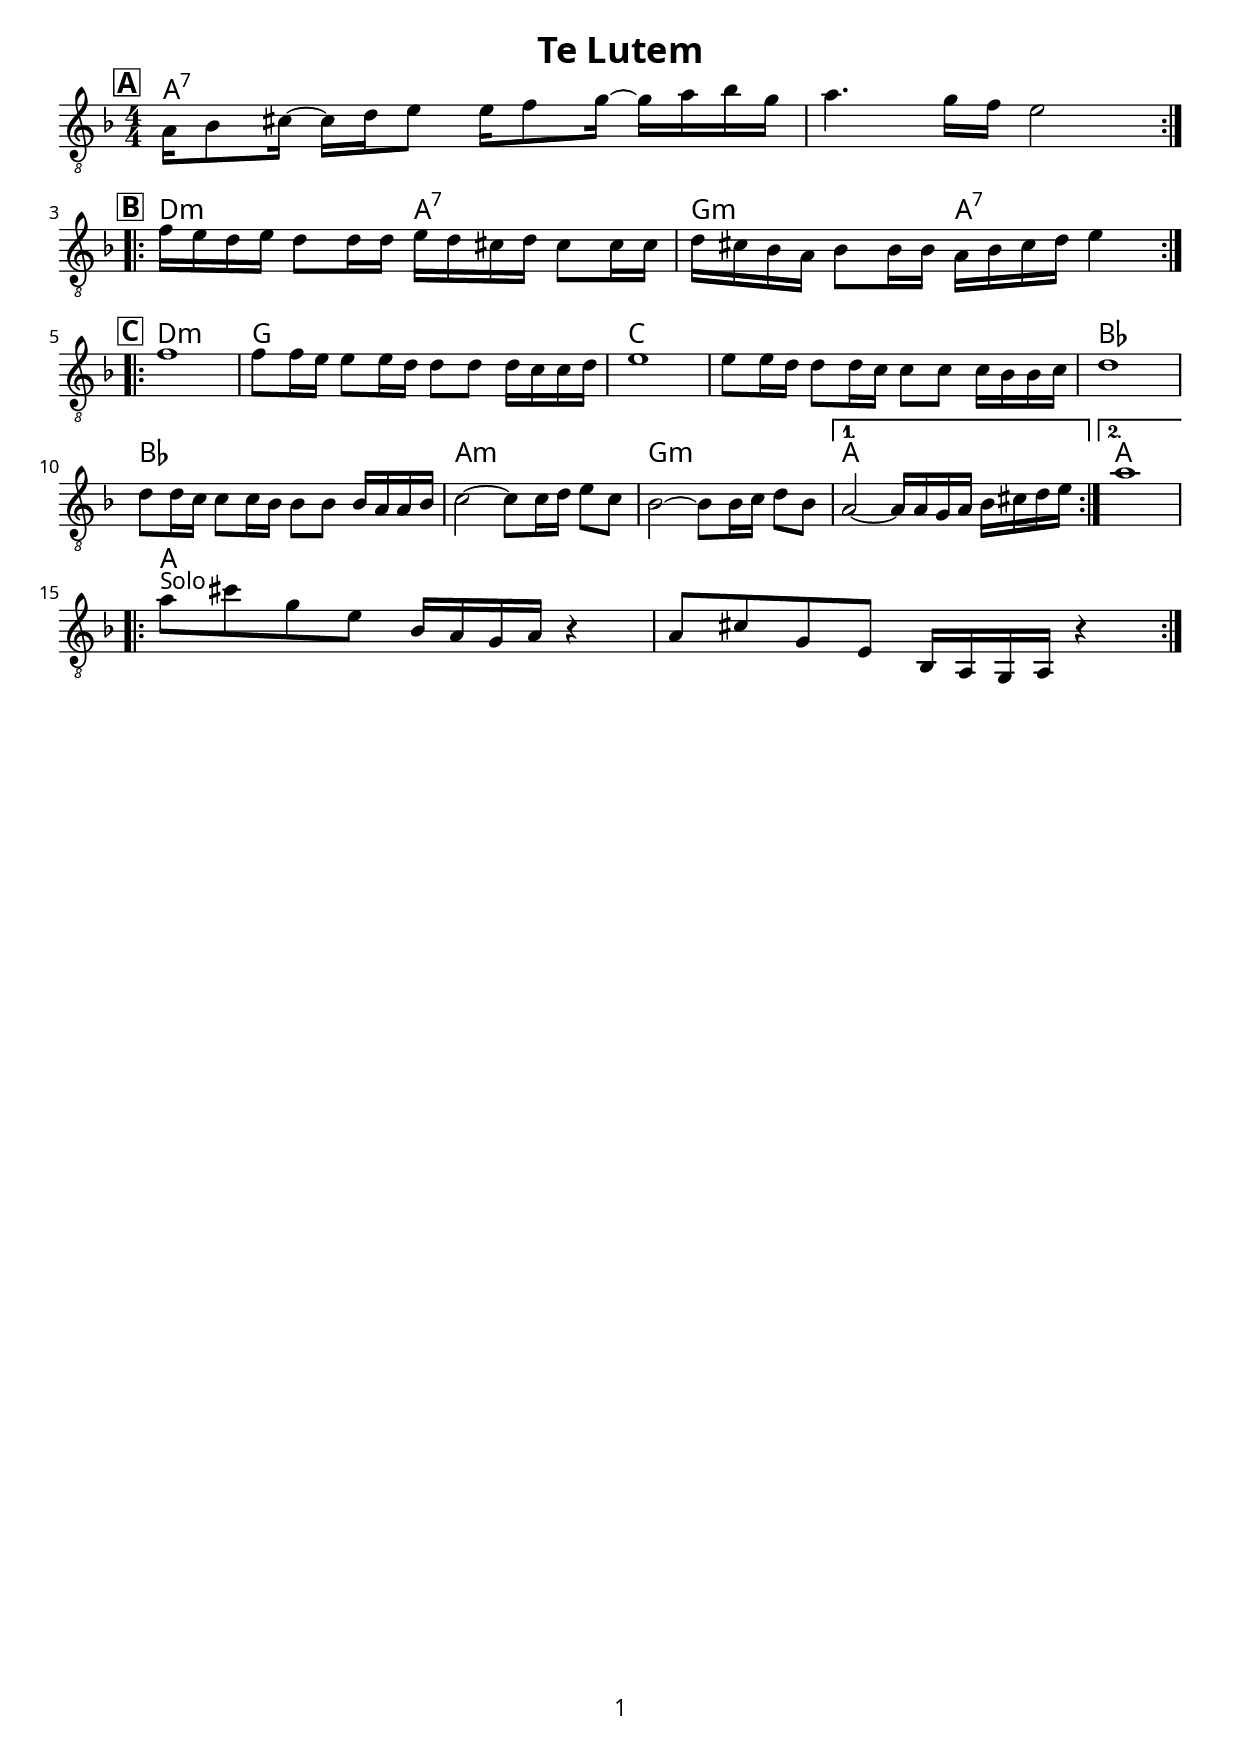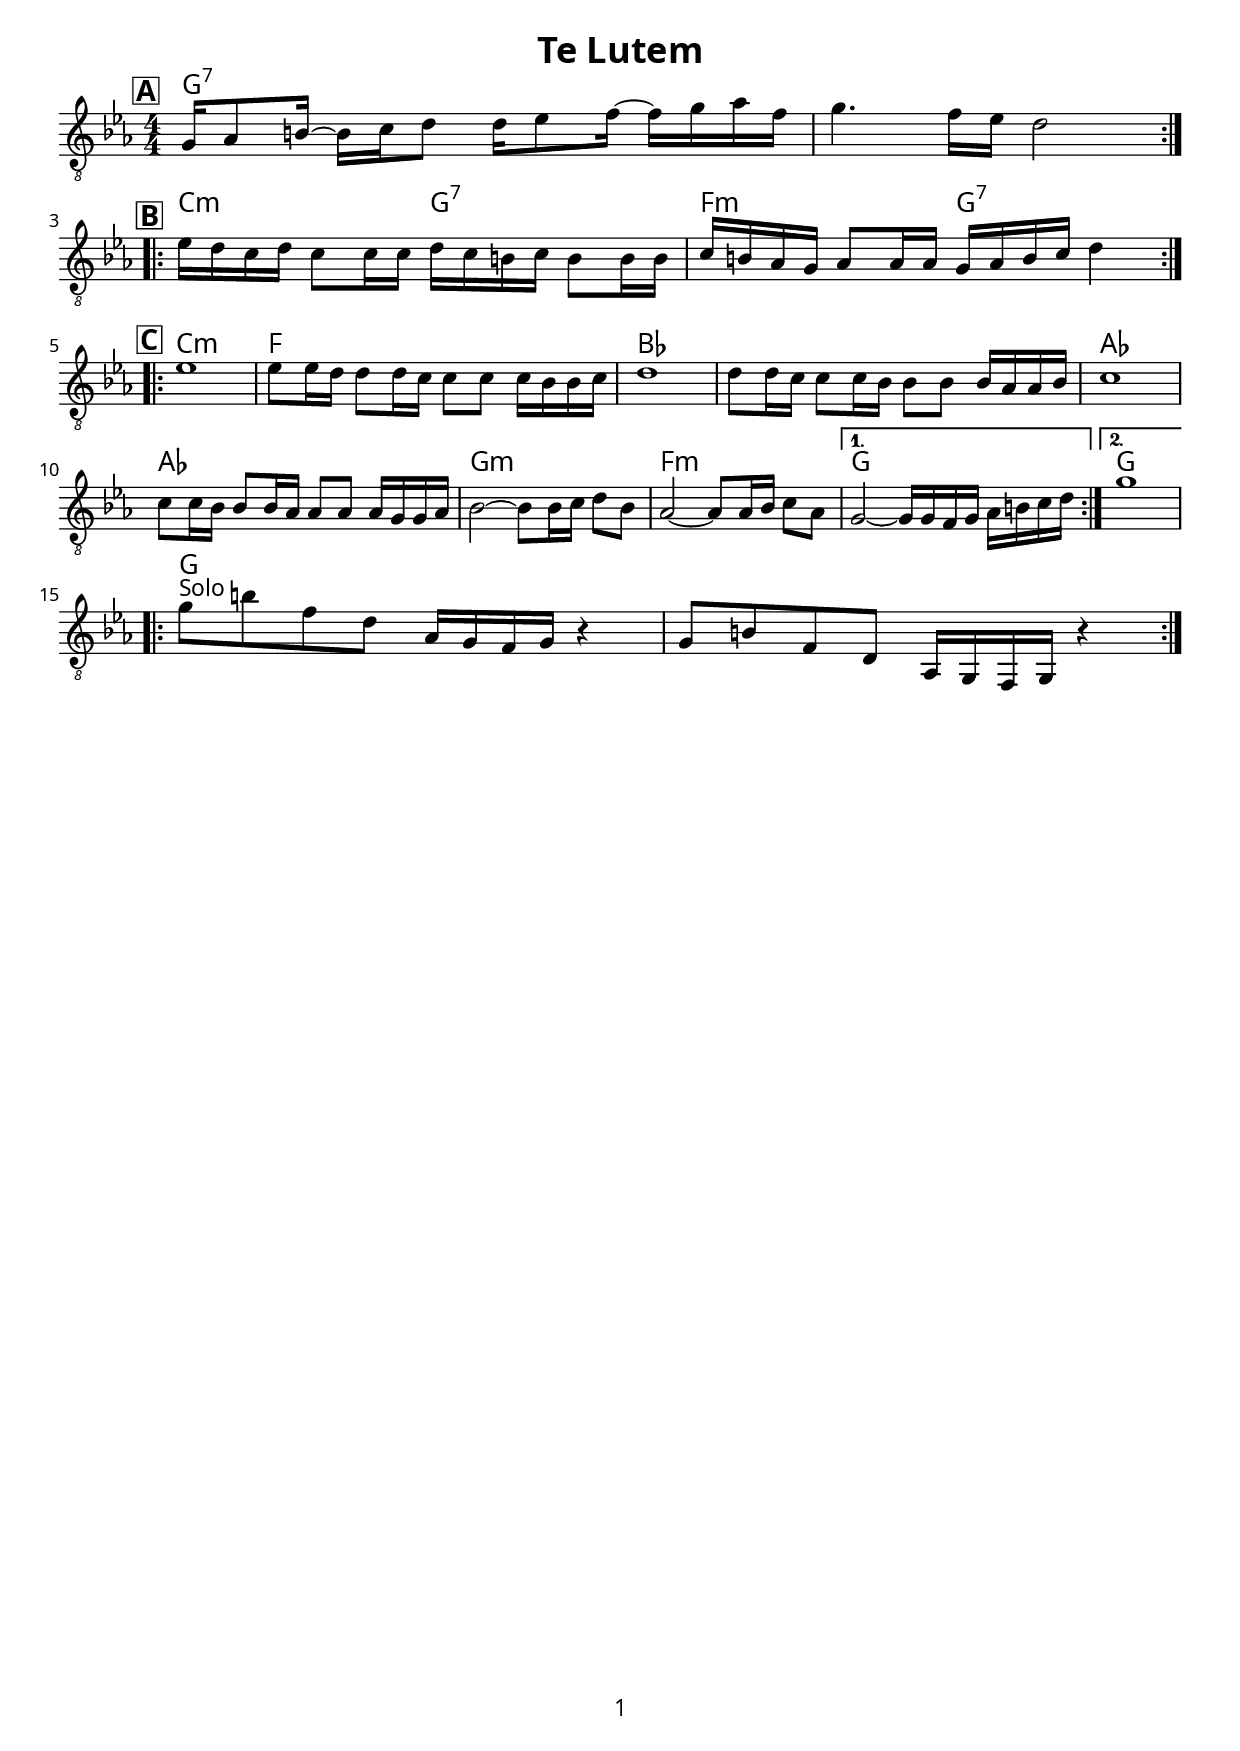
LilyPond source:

% {{{ PARAMETRI
  myTitle = "Te Lutem"
  myKey = \key ees \major
  myTime = \time 4/4 
  myTempo =  #(ly:make-moment 130 4)
% }}}

% INTESTAZIONE {{{
\version "2.18.2"

\header {
  title = \myTitle
}

\paper{
  print-first-page-number = ##t
  oddHeaderMarkup = \markup \null
  evenHeaderMarkup = \markup \null
  oddFooterMarkup = \markup {
    \fill-line {
      \on-the-fly \print-page-number-check-first
      \fromproperty #'page:page-number-string
    }
  }
  evenFooterMarkup = \oddFooterMarkup
  #(set-global-staff-size 10)
  myStaffSize = #20
  fonts = #(make-pango-font-tree
  "FontAwesome"
  "FontAwesome"
  "FontAwesome"
  (/ myStaffSize 20))
}

global = {
  \myKey
  \numericTimeSignature
  \myTime
  \set Score.markFormatter = #format-mark-box-alphabet
}
\layout { indent = #0 }
%}}}

% {{{ PARTE A
  temaA = {
    \repeat volta 2 {
      g16 aes8 b16~ b16 c d8 d16 ees8 f16~ f16 g aes f |
      g4. f16 ees d2 |
    } 
  }

  accordiA = \chordmode{
    \repeat volta 2{
      g1:7 | g1:7 |
    }
  }
% }}}

% {{{ PARTE B
  temaB = {
    \repeat volta 4 {
      ees16 d c d c8 c16 c  d16 c b c b8 b16 b | 
      c16 b aes g aes8 aes16 aes g aes b c d4 |
    } 
  }

  accordiB = \chordmode{
    \repeat volta 4{
      c2:m g2:7 | f2:m g2:7 |
    }
  }
% }}}

% {{{ PARTE C
  temaC = {
    \repeat volta 2 {
      ees1 | ees8 ees16 d d8 d16 c c8 c8 c16 bes bes c |
      d1 | d8 d16 c16 c8 c16 bes bes8 bes bes16 aes aes bes |
      c1 | c8 c16 bes bes8 bes16 aes aes8 aes aes16 g g aes |
      bes2~ bes8 bes16 c d8 bes| aes2~ aes8 aes16 bes c8 aes |
    } 
    \alternative{
      { g2~ g16 g f g aes b c d |}
      { g1 |}
    }
  }

  accordiC = \chordmode{
    \repeat volta 2{
      c1:m | f1 | bes1 | bes1 | 
      aes1 | aes1 | g1:m | f1:m |
    }
    \alternative{
      { g1 |}
      { g1 |}
    }
  }
% }}}

% {{{ PARTE D
  temaD = {
    \repeat volta 2 {
      g8^"Solo" b f d aes16 g f g r4 |
      g8 b f d aes16 g f g r4 |
    } 
  }

  accordiD = \chordmode{
    \repeat volta 2{
      g1 | g1 |
    }
  }
% }}}

% SCORE {{{
tema = \relative c' {
  \mark \default
  \temaA \break
  \mark \default
  \temaB \break
  \mark \default
  \temaC \break 
  \temaD 
}

chordsPart ={
  \new ChordNames {
    \set chordChanges = ##t
    \accordiA
    \accordiB
    \accordiC
    \accordiD
  }
}

temaPart = \new Staff \with {
  instrumentName = ""
  midiInstrument = "piano"
} { \clef "treble_8" \global \tema }

scoreContent = << 
  \chordsPart
  \temaPart
>>
%}}}

% {{{ BOOKS
  \book{
    \bookOutputSuffix "C"
    \score {
      \scoreContent
      \layout {}
      \midi { \context { \Score tempoWholesPerMinute = #(ly:make-moment 190 4) } }
    }
  }

  \book{
    \bookOutputSuffix "Bb"
    \score { \transpose c d {\scoreContent} }
  }
% }}}
